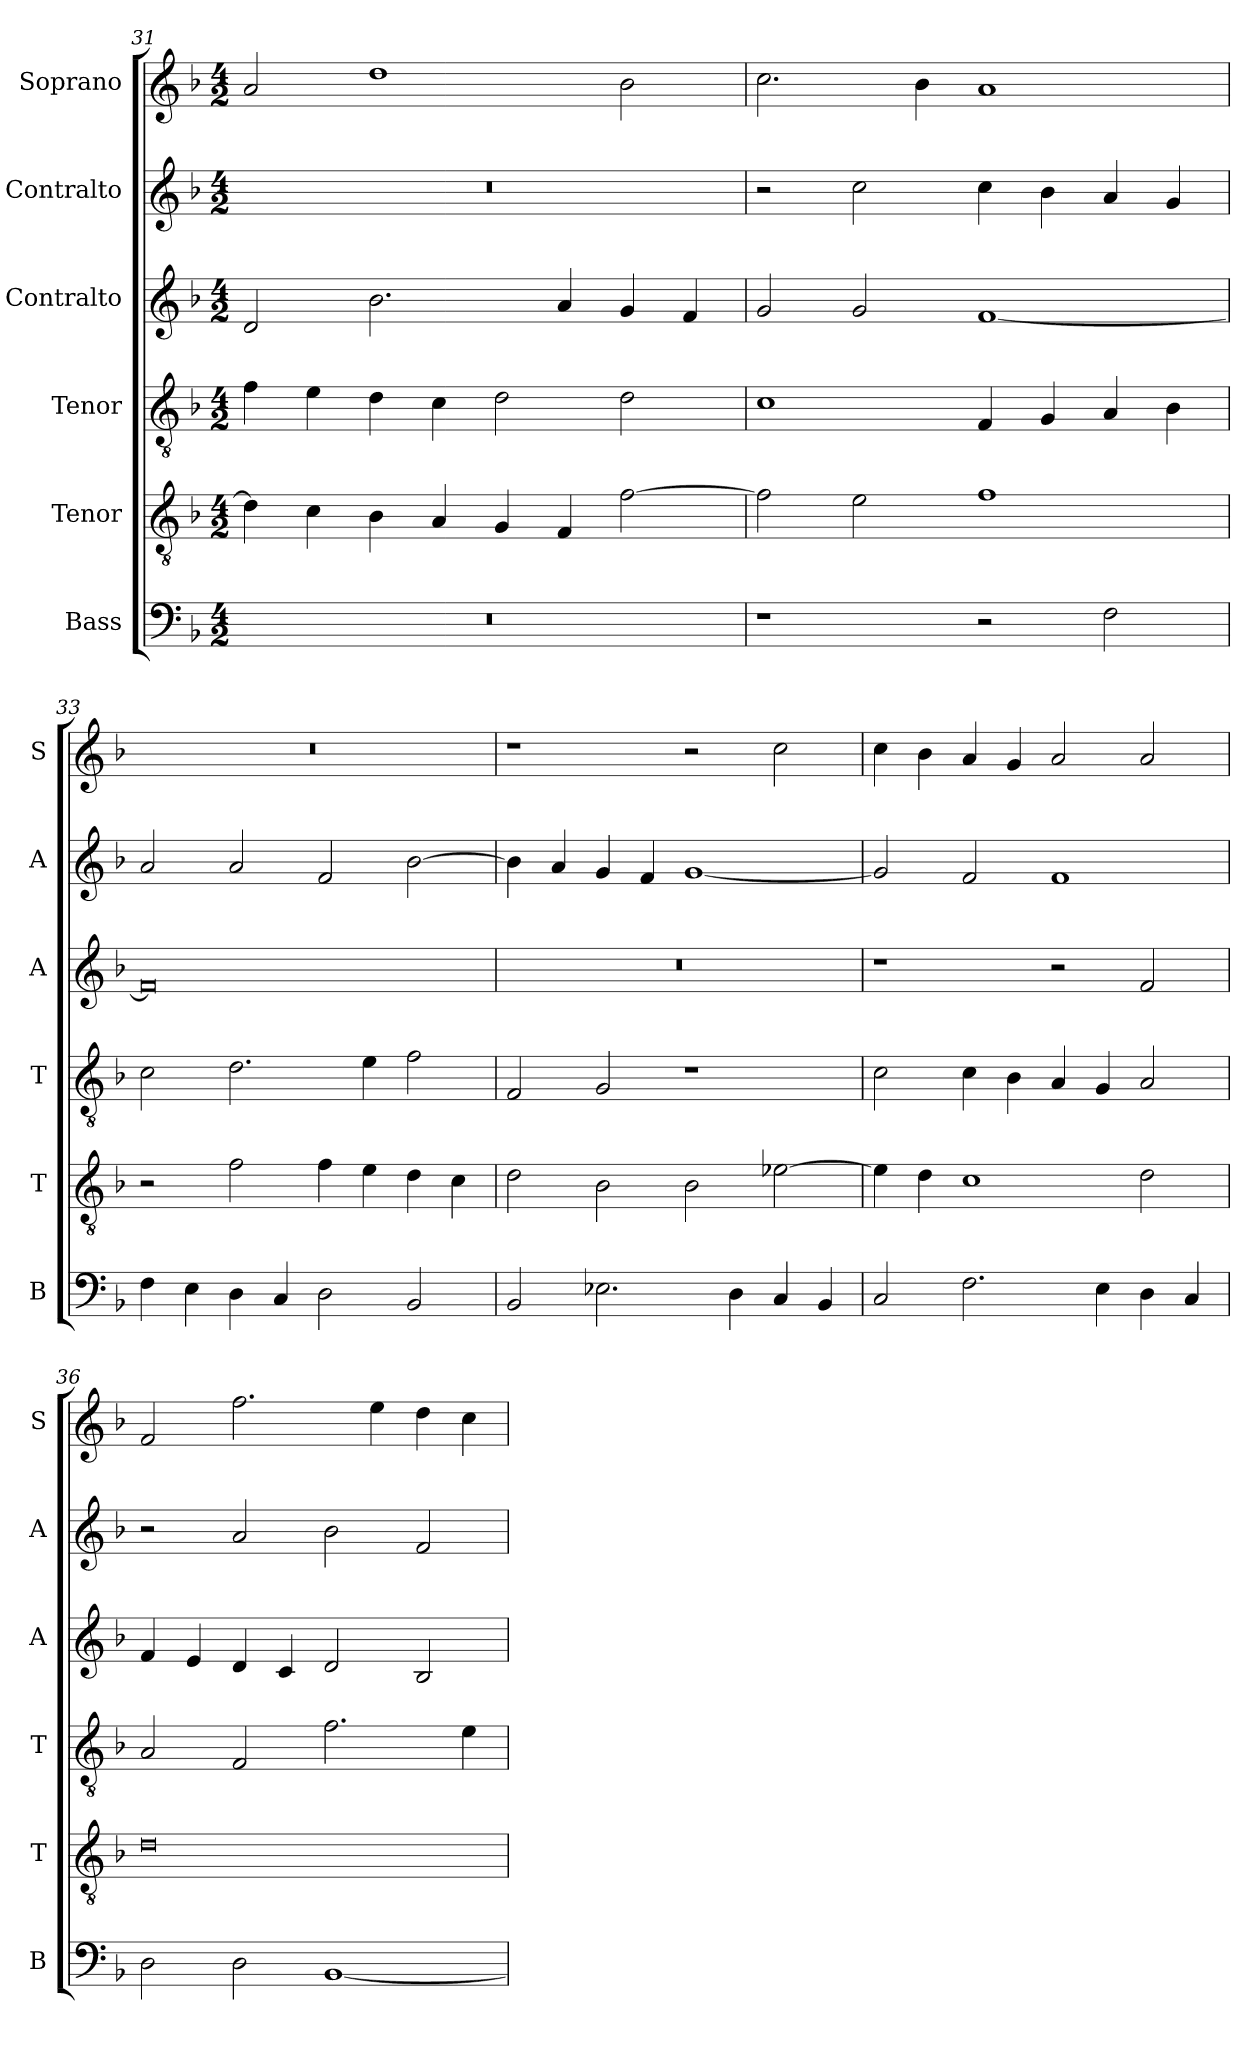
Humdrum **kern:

**kern	**kern	**kern	**kern	**kern	**kern
*part6	*part5	*part4	*part3	*part2	*part1
*staff6	*staff5	*staff4	*staff3	*staff2	*staff1
*I"Bass	*I"Tenor	*I"Tenor	*I"Contralto	*I"Contralto	*I"Soprano
*I'B	*I'T	*I'T	*I'A	*I'A	*I'S
*clefF4	*clefGv2	*clefGv2	*clefG2	*clefG2	*clefG2
*k[b-]	*k[b-]	*k[b-]	*k[b-]	*k[b-]	*k[b-]
*F:ion	*F:ion	*F:ion	*F:ion	*F:ion	*F:ion
*M4/2	*M4/2	*M4/2	*M4/2	*M4/2	*M4/2
=31	=31	=31	=31	=31	=31
0r	4d]	4f	2d	0r	2a
.	4c	4e	.	.	.
.	4B-	4d	2.b-	.	1dd
.	4A	4c	.	.	.
.	4G	2d	.	.	.
.	4F	.	4a	.	.
.	[2f	2d	4g	.	2b-
.	.	.	4f	.	.
=32	=32	=32	=32	=32	=32
1r	2f]	1c	2g	2r	2.cc
.	2e	.	2g	2cc	.
.	.	.	.	.	4b-
2r	1f	4F	[1f	4cc	1a
.	.	4G	.	4b-	.
2F	.	4A	.	4a	.
.	.	4B-	.	4g	.
=33	=33	=33	=33	=33	=33
4F	2r	2c	0f]	2a	0r
4E	.	.	.	.	.
4D	2f	2.d	.	2a	.
4C	.	.	.	.	.
2D	4f	.	.	2f	.
.	4e	4e	.	.	.
2BB-	4d	2f	.	[2b-	.
.	4c	.	.	.	.
=34	=34	=34	=34	=34	=34
2BB-	2d	2F	0r	4b-]	1r
.	.	.	.	4a	.
2.E-X	2B-	2G	.	4g	.
.	.	.	.	4f	.
.	2B-	1r	.	[1g	2r
4D	.	.	.	.	.
4C	[2e-X	.	.	.	2cc
4BB-	.	.	.	.	.
=35	=35	=35	=35	=35	=35
2C	4e-]	2c	1r	2g]	4cc
.	4d	.	.	.	4b-
2.F	1c	4c	.	2f	4a
.	.	4B-	.	.	4g
.	.	4A	2r	1f	2a
4E	.	4G	.	.	.
4D	2d	2A	2f	.	2a
4C	.	.	.	.	.
=36	=36	=36	=36	=36	=36
2D	0d	2A	4f	2r	2f
.	.	.	4e	.	.
2D	.	2F	4d	2a	2.ff
.	.	.	4c	.	.
[1BB-	.	2.f	2d	2b-	.
.	.	.	.	.	4ee
.	.	.	2B-	2f	4dd
.	.	4e	.	.	4cc
=	=	=	=	=	=
*-	*-	*-	*-	*-	*-
